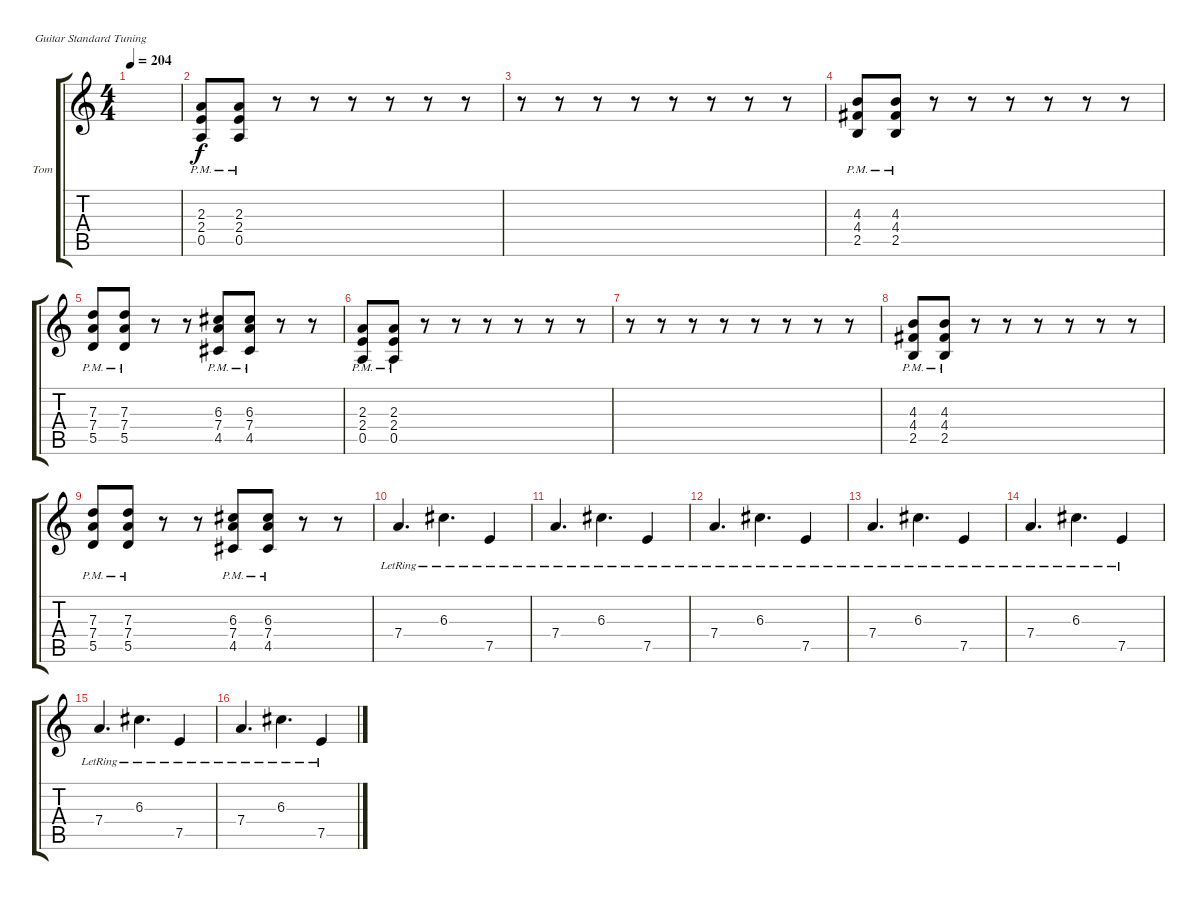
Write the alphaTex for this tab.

\defaultSystemsLayout 4
\bracketExtendMode groupsimilarinstruments
\firstSystemTrackNameOrientation horizontal
\otherSystemsTrackNameOrientation horizontal
\track ("Tom Delonge" "Tom") {instrument distortionguitar}
\staff {score tabs}
\tuning (E4 B3 G3 D3 A2 E2)
\ts (4 4)
\tempo 204
\clef g2
\ks c
|
(0.5{pm} 2.4{pm} 2.3{pm}).8 (0.5{pm} 2.3{pm} 2.4{pm}).8 r.8 r.8 r.8 r.8 r.8 r.8 |
r.8 r.8 r.8 r.8 r.8 r.8 r.8 r.8 |
(2.5{pm} 4.4{pm} 4.3{pm}).8 (2.5{pm} 4.4{pm} 4.3{pm}).8 r.8 r.8 r.8 r.8 r.8 r.8 |
(5.5{pm} 7.4{pm} 7.3{pm}).8 (5.5{pm} 7.4{pm} 7.3{pm}).8 r.8 r.8 (4.5{pm} 7.4{pm} 6.3{pm}).8 (4.5{pm} 7.4{pm} 6.3{pm}).8 r.8 r.8 |
(0.5{pm} 2.4{pm} 2.3{pm}).8 (0.5{pm} 2.3{pm} 2.4{pm}).8 r.8 r.8 r.8 r.8 r.8 r.8 |
r.8 r.8 r.8 r.8 r.8 r.8 r.8 r.8 |
(2.5{pm} 4.4{pm} 4.3{pm}).8 (2.5{pm} 4.4{pm} 4.3{pm}).8 r.8 r.8 r.8 r.8 r.8 r.8 |
(5.5{pm} 7.4{pm} 7.3{pm}).8 (5.5{pm} 7.4{pm} 7.3{pm}).8 r.8 r.8 (4.5{pm} 7.4{pm} 6.3{pm}).8 (4.5{pm} 7.4{pm} 6.3{pm}).8 r.8 r.8 |
7.4{lr}.4{d} 6.3{lr}.4{d} 7.5{lr}.4 |
7.4{lr}.4{d} 6.3{lr}.4{d} 7.5{lr}.4 |
7.4{lr}.4{d} 6.3{lr}.4{d} 7.5{lr}.4 |
7.4{lr}.4{d} 6.3{lr}.4{d} 7.5{lr}.4 |
7.4{lr}.4{d} 6.3{lr}.4{d} 7.5{lr}.4 |
7.4{lr}.4{d} 6.3{lr}.4{d} 7.5{lr}.4 |
7.4{lr}.4{d} 6.3{lr}.4{d} 7.5{lr}.4
